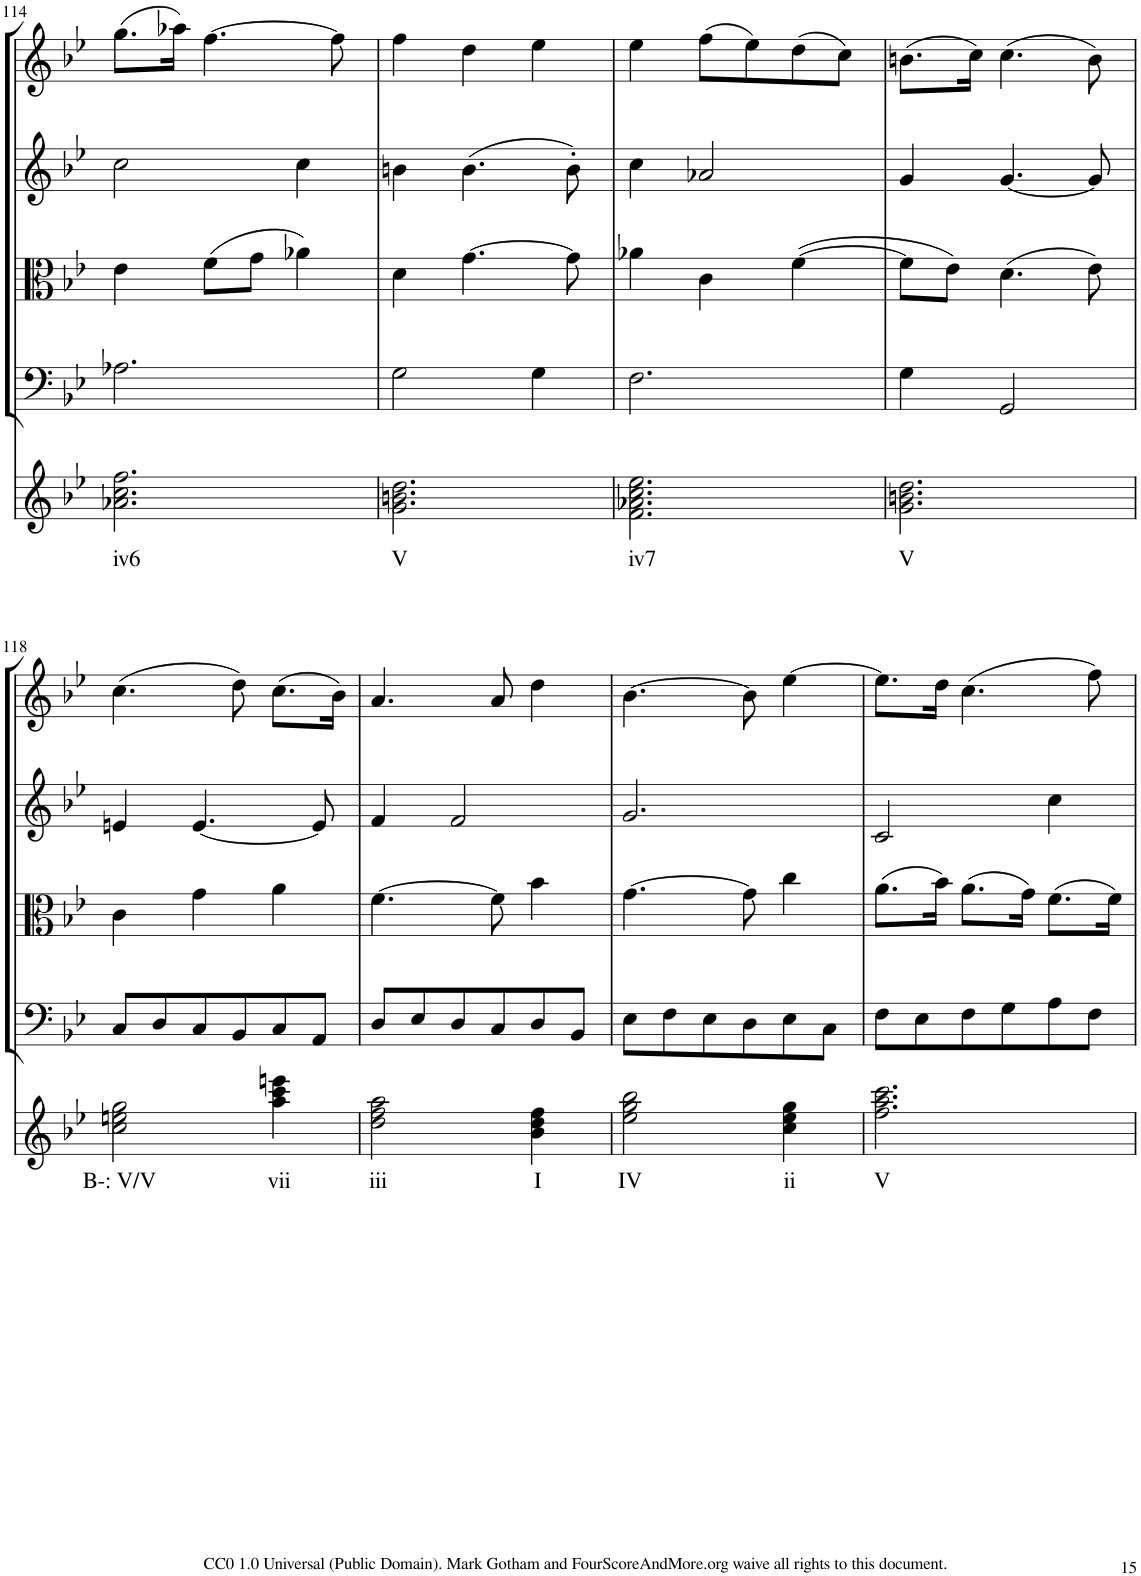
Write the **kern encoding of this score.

**kern	**text	**kern	**kern	**kern	**kern
*part5	*part5	*part4	*part3	*part2	*part1
*staff5	*staff5	*staff4	*staff3	*staff2	*staff1
*I"Analysis	*	*I"Violoncello	*I"Viola	*I"Violin II	*I"Violin I
*	*	*I'Vc	*I'Vla	*I'Vln	*I'Vln
!!LO:PB:g=z
*clefG2	*	*clefF4	*clefC3	*clefG2	*clefG2
*k[b-e-]	*	*k[b-e-]	*k[b-e-]	*k[b-e-]	*k[b-e-]
*M3/4	*	*M3/4	*M3/4	*M3/4	*M3/4
=114	=114	=114	=114	=114	=114
!	!LO:LY:b	!	!	!	!
2.a-X\ 2.cc\ 2.ff\	iv6	2.A-X\	4e-\	2cc\	(>8.gg\L
.	.	.	.	.	16aa-X\Jk)
.	.	.	(>8f\L	.	[4.ff\
.	.	.	8g\J	.	.
.	.	.	4a-X\)	4cc\	.
.	.	.	.	.	8ff\]
=115	=115	=115	=115	=115	=115
!	!LO:LY:b	!	!	!	!
2.g\ 2.bn\ 2.dd\	V	2G\	4d\	4bn\	4ff\
.	.	.	[4.g\	(>4.b\	4dd\
.	.	4G\	.	.	4ee-\
.	.	.	8g\]	8b'\)	.
=116	=116	=116	=116	=116	=116
!	!LO:LY:b	!	!	!	!
2.f\ 2.a-X\ 2.cc\ 2.ee-\	iv7	2.F\	4a-X\	4cc\	4ee-\
.	.	.	4c\	2a-X/	(>8ff\L
.	.	.	.	.	8ee-\)
.	.	.	(>[4f\	.	(>8dd\
.	.	.	.	.	8cc\J)
=117	=117	=117	=117	=117	=117
!	!LO:LY:b	!	!	!	!
2.g\ 2.bn\ 2.dd\	V	4G\	8f\L]	4g/	(>8.bn\L
.	.	.	8e-\J)	.	.
.	.	.	.	.	16cc\Jk)
.	.	2GG/	(>4.d\	[4.g/	(>4.cc\
.	.	.	8e-\)	8g/]	8b\)
!!LO:LB:g=z
=118	=118	=118	=118	=118	=118
!	!LO:LY:b	!	!	!	!
2cc\ 2een\ 2gg\	B-: V/V	8C/L	4c\	4en/	(>4.cc\
.	.	8D/	.	.	.
.	.	8C/	4g\	[4.e/	.
.	.	8BB-/	.	.	8dd\)
!	!LO:LY:b	!	!	!	!
4aa\ 4ccc\ 4eeen\	vii	8C/	4a\	.	(>8.cc\L
.	.	8AA/J	.	8e/]	.
.	.	.	.	.	16b-\Jk)
=119	=119	=119	=119	=119	=119
!	!LO:LY:b	!	!	!	!
2dd\ 2ff\ 2aa\	iii	8D/L	[4.f\	4f/	4.a/
.	.	8E-/	.	.	.
.	.	8D/	.	2f/	.
.	.	8C/	8f\]	.	8a/
!	!LO:LY:b	!	!	!	!
4b-\ 4dd\ 4ff\	I	8D/	4b-\	.	4dd\
.	.	8BB-/J	.	.	.
=120	=120	=120	=120	=120	=120
!	!LO:LY:b	!	!	!	!
2ee-\ 2gg\ 2bb-\	IV	8E-\L	[4.g\	2.g/	[4.b-\
.	.	8F\	.	.	.
.	.	8E-\	.	.	.
.	.	8D\	8g\]	.	8b-\]
!	!LO:LY:b	!	!	!	!
4cc\ 4ee-\ 4gg\	ii	8E-\	4cc\	.	[4ee-\
.	.	8C\J	.	.	.
=121	=121	=121	=121	=121	=121
!	!LO:LY:b	!	!	!	!
2.ff\ 2.aa\ 2.ccc\	V	8F\L	(>8.a\L	2c/	8.ee-\L]
.	.	8E-\	.	.	.
.	.	.	16b-\Jk)	.	16dd\Jk
.	.	8F\	(>8.a\L	.	(>4.cc\
.	.	8G\	.	.	.
.	.	.	16g\Jk)	.	.
.	.	8A\	(>8.f\L	4cc\	.
.	.	8F\J	.	.	8ff\)
.	.	.	16f\Jk)	.	.
=	=	=	=	=	=
*-	*-	*-	*-	*-	*-
